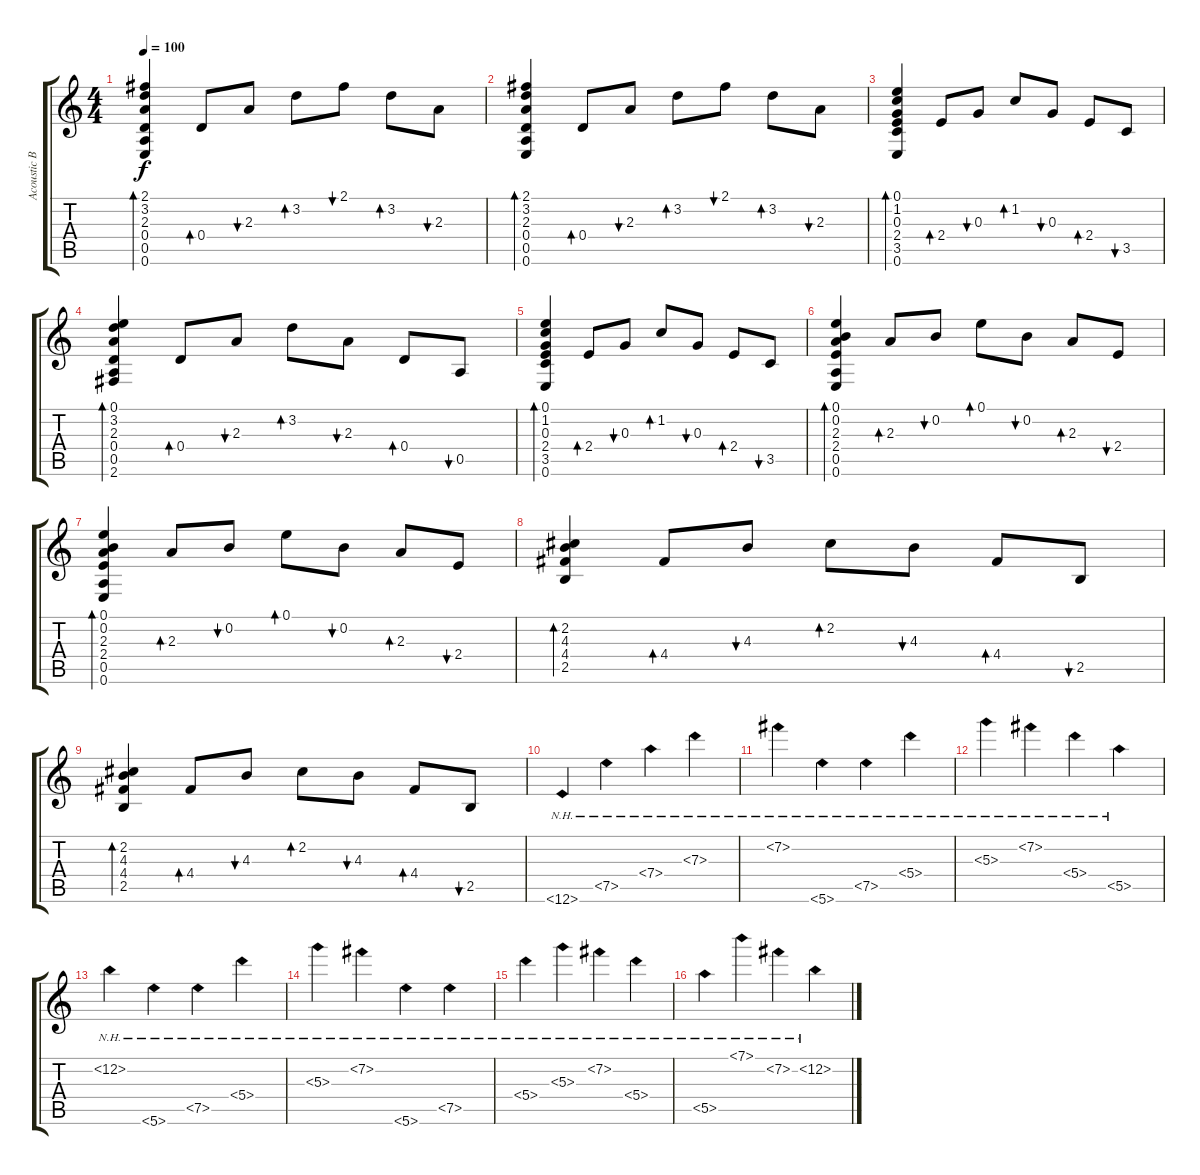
\track ("Acoustic Backing 1" "Acoustic B") {instrument electricguitarclean}
\staff {score tabs}
\tuning (E4 B3 G3 D3 A2 E2) {hide}
\ts (4 4)
\tempo 100
\clef g2
\ks c
(2.1 3.2 2.3 0.4 0.5 0.6).4{bd 60 dy f} 0.4.8{bd 60} 2.3.8{bu 60} 3.2.8{bd 60} 2.1.8{bu 60} 3.2.8{bd 60} 2.3.8{bu 60} |
(2.1 3.2 2.3 0.4 0.5 0.6).4{bd 60} 0.4.8{bd 60} 2.3.8{bu 60} 3.2.8{bd 60} 2.1.8{bu 60} 3.2.8{bd 60} 2.3.8{bu 60} |
(0.1 1.2 0.3 2.4 3.5 0.6).4{bd 60} 2.4.8{bd 60} 0.3.8{bu 60} 1.2.8{bd 60} 0.3.8{bu 60} 2.4.8{bd 60} 3.5.8{bu 60} |
(0.1 3.2 2.3 0.4 0.5 2.6).4{bd 60} 0.4.8{bd 60} 2.3.8{bu 60} 3.2.8{bd 60} 2.3.8{bu 60} 0.4.8{bd 60} 0.5.8{bu 60} |
(0.1 1.2 0.3 2.4 3.5 0.6).4{bd 60} 2.4.8{bd 60} 0.3.8{bu 60} 1.2.8{bd 60} 0.3.8{bu 60} 2.4.8{bd 60} 3.5.8{bu 60} |
(0.1 0.2 2.3 2.4 0.5 0.6).4{bd 60} 2.3.8{bd 60} 0.2.8{bu 60} 0.1.8{bd 60} 0.2.8{bu 60} 2.3.8{bd 60} 2.4.8{bu 60} |
(0.1 0.2 2.3 2.4 0.5 0.6).4{bd 60} 2.3.8{bd 60} 0.2.8{bu 60} 0.1.8{bd 60} 0.2.8{bu 60} 2.3.8{bd 60} 2.4.8{bu 60} |
(2.2 4.3 4.4 2.5).4{bd 60} 4.4.8{bd 60} 4.3.8{bu 60} 2.2.8{bd 60} 4.3.8{bu 60} 4.4.8{bd 60} 2.5.8{bu 60} |
(2.2 4.3 4.4 2.5).4{bd 60} 4.4.8{bd 60} 4.3.8{bu 60} 2.2.8{bd 60} 4.3.8{bu 60} 4.4.8{bd 60} 2.5.8{bu 60} |
0.6{nh}.4{volume 14 instrument guitarharmonics} 7.5{nh}.4 7.4{nh}.4 7.3{nh}.4 |
7.2{nh}.4 5.6{nh}.4 7.5{nh}.4 5.4{nh}.4 |
5.3{nh}.4 7.2{nh}.4 5.4{nh}.4 5.5{nh}.4 |
12.2{nh}.4 5.6{nh}.4 7.5{nh}.4 5.4{nh}.4 |
5.3{nh}.4 7.2{nh}.4 5.6{nh}.4 7.5{nh}.4 |
5.4{nh}.4 5.3{nh}.4 7.2{nh}.4 5.4{nh}.4 |
5.5{nh}.4 7.1{nh}.4 7.2{nh}.4 12.2{nh}.4
